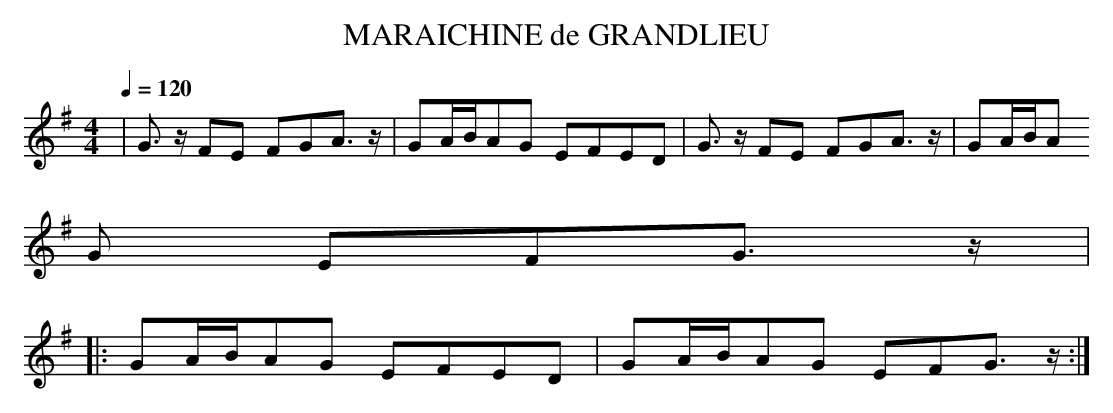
X:1
T:MARAICHINE de GRANDLIEU
M:4/4
L:1/8
Q:1/4=120
K:G
|G3/2 z/2 FE FGA3/2 z/2 |GA/2B/2AG EFED|G3/2 z/2 FE FGA3/2 z/2 |GA/2B/2A
G EFG3/2 z/2 |
|:GA/2B/2AG EFED|GA/2B/2AG EFG3/2 z/2:|
